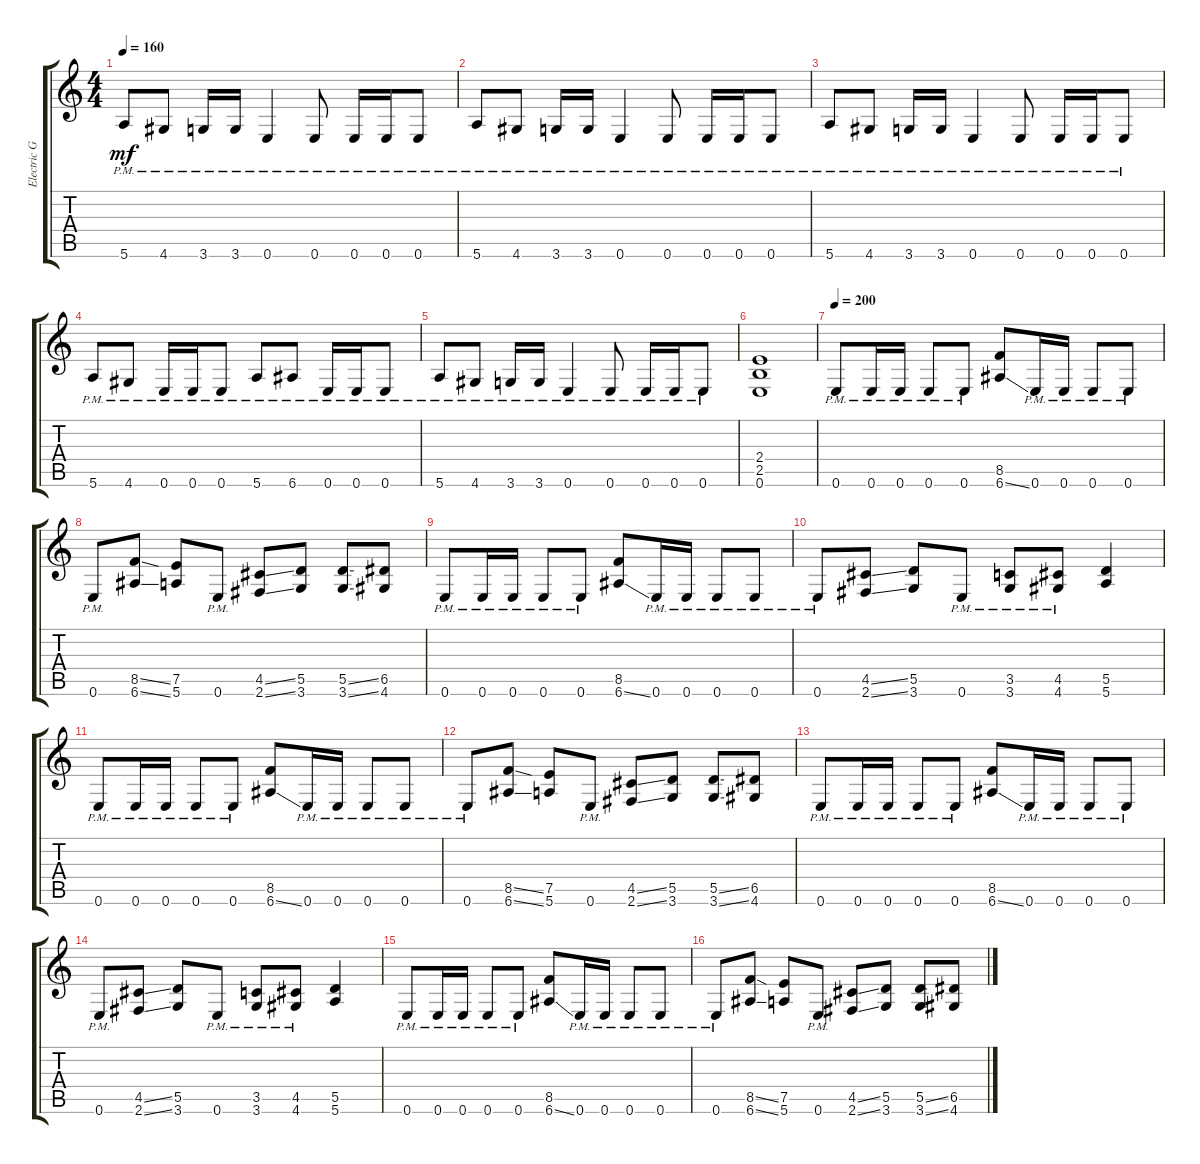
\track ("Electric Guitar" "Electric G") {instrument distortionguitar}
\staff {score tabs}
\tuning (E4 B3 G3 D3 A2 E2) {hide}
\ts (4 4)
\tempo 160
\clef g2
\ks c
5.6{pm}.8{dy mf} 4.6{pm}.8 3.6{pm}.16 3.6{pm}.16 0.6{pm}.4 0.6{pm}.8 0.6{pm}.16 0.6{pm}.16 0.6{pm}.8 |
5.6{pm}.8 4.6{pm}.8 3.6{pm}.16 3.6{pm}.16 0.6{pm}.4 0.6{pm}.8 0.6{pm}.16 0.6{pm}.16 0.6{pm}.8 |
5.6{pm}.8 4.6{pm}.8 3.6{pm}.16 3.6{pm}.16 0.6{pm}.4 0.6{pm}.8 0.6{pm}.16 0.6{pm}.16 0.6{pm}.8 |
5.6{pm}.8 4.6{pm}.8 0.6{pm}.16 0.6{pm}.16 0.6{pm}.8 5.6{pm}.8 6.6{pm}.8 0.6{pm}.16 0.6{pm}.16 0.6{pm}.8 |
5.6{pm}.8 4.6{pm}.8 3.6{pm}.16 3.6{pm}.16 0.6{pm}.4 0.6{pm}.8 0.6{pm}.16 0.6{pm}.16 0.6{pm}.8 |
(2.4 2.5 0.6).1 |
\tempo 200
0.6{pm}.8 0.6{pm}.16 0.6{pm}.16 0.6{pm}.8 0.6{pm}.8 (8.5 6.6{ss}).8 0.6{pm}.16 0.6{pm}.16 0.6{pm}.8 0.6{pm}.8 |
0.6{pm}.8 (8.5{ss} 6.6{ss}).8 (7.5 5.6).8 0.6{pm}.8 (4.5{ss} 2.6{ss}).8 (5.5 3.6).8 (5.5{ss} 3.6{ss}).8 (6.5 4.6).8 |
0.6{pm}.8 0.6{pm}.16 0.6{pm}.16 0.6{pm}.8 0.6{pm}.8 (8.5 6.6{ss}).8 0.6{pm}.16 0.6{pm}.16 0.6{pm}.8 0.6{pm}.8 |
0.6{pm}.8 (4.5{ss} 2.6{ss}).8 (5.5 3.6).8 0.6{pm}.8 (3.5{pm} 3.6{pm}).8 (4.5{pm} 4.6{pm}).8 (5.5 5.6).4 |
0.6{pm}.8 0.6{pm}.16 0.6{pm}.16 0.6{pm}.8 0.6{pm}.8 (8.5 6.6{ss}).8 0.6{pm}.16 0.6{pm}.16 0.6{pm}.8 0.6{pm}.8 |
0.6{pm}.8 (8.5{ss} 6.6{ss}).8 (7.5 5.6).8 0.6{pm}.8 (4.5{ss} 2.6{ss}).8 (5.5 3.6).8 (5.5{ss} 3.6{ss}).8 (6.5 4.6).8 |
0.6{pm}.8 0.6{pm}.16 0.6{pm}.16 0.6{pm}.8 0.6{pm}.8 (8.5 6.6{ss}).8 0.6{pm}.16 0.6{pm}.16 0.6{pm}.8 0.6{pm}.8 |
0.6{pm}.8 (4.5{ss} 2.6{ss}).8 (5.5 3.6).8 0.6{pm}.8 (3.5{pm} 3.6{pm}).8 (4.5{pm} 4.6{pm}).8 (5.5 5.6).4 |
0.6{pm}.8 0.6{pm}.16 0.6{pm}.16 0.6{pm}.8 0.6{pm}.8 (8.5 6.6{ss}).8 0.6{pm}.16 0.6{pm}.16 0.6{pm}.8 0.6{pm}.8 |
0.6{pm}.8 (8.5{ss} 6.6{ss}).8 (7.5 5.6).8 0.6{pm}.8 (4.5{ss} 2.6{ss}).8 (5.5 3.6).8 (5.5{ss} 3.6{ss}).8 (6.5 4.6).8
